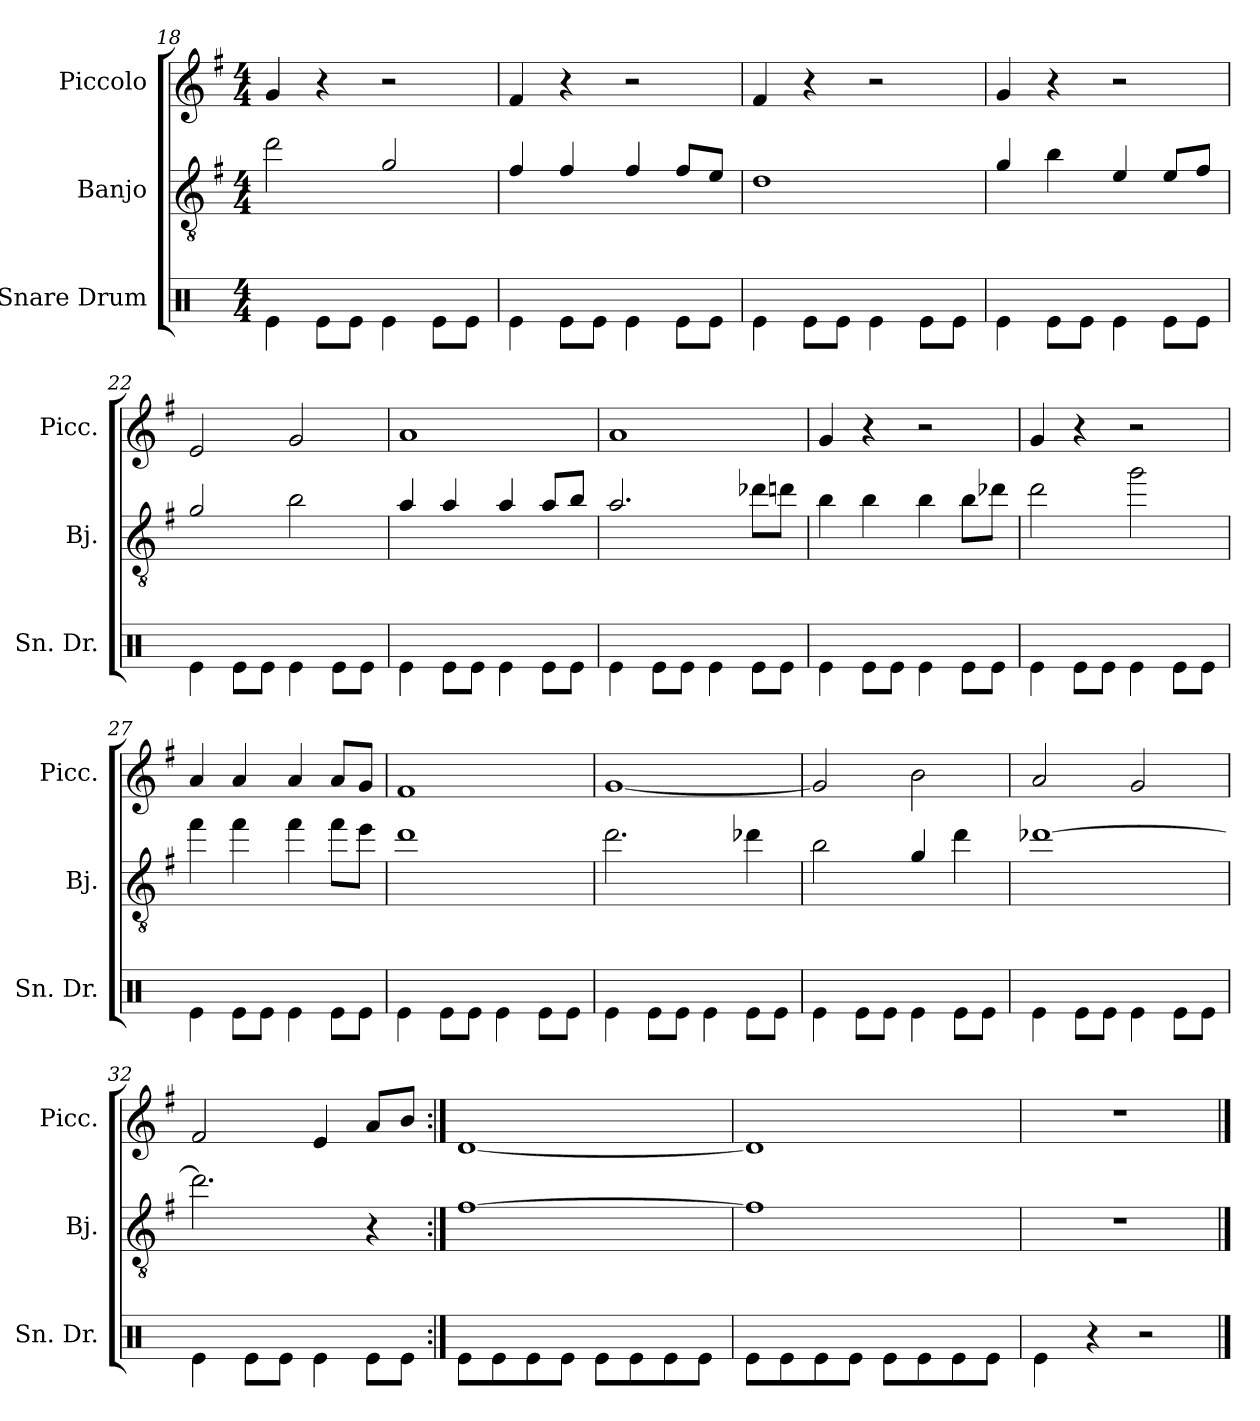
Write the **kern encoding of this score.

**kern	**kern	**kern
*part3	*part2	*part1
*staff3	*staff2	*staff1
*I"Snare Drum	*I"Banjo	*I"Piccolo
*I'Sn. Dr.	*I'Bj.	*I'Picc.
!!LO:PB:g=z
*clefX	*clefGv2	*clefG2
*	*ITrd7c12	*ITrd-7c-12
*k[]	*k[f#]	*k[f#]
*M4/4	*M4/4	*M4/4
=18	=18	=18
4Re\	2d\	4gg/
8Re\L	.	4r
8Re\J	.	.
4Re\	2G/	2r
8Re\L	.	.
8Re\J	.	.
=19	=19	=19
4Re\	4F#/	4ff#/
8Re\L	4F#/	4r
8Re\J	.	.
4Re\	4F#/	2r
8Re\L	8F#/L	.
8Re\J	8E/J	.
=20	=20	=20
4Re\	1D	4ff#/
8Re\L	.	4r
8Re\J	.	.
4Re\	.	2r
8Re\L	.	.
8Re\J	.	.
=21	=21	=21
4Re\	4G/	4gg/
8Re\L	4B\	4r
8Re\J	.	.
4Re\	4E/	2r
8Re\L	8E/L	.
8Re\J	8F#/J	.
=22	=22	=22
4Re\	2G/	2ee/
8Re\L	.	.
8Re\J	.	.
4Re\	2B\	2gg/
8Re\L	.	.
8Re\J	.	.
=23	=23	=23
4Re\	4A/	1aa
8Re\L	4A/	.
8Re\J	.	.
4Re\	4A/	.
8Re\L	8A/L	.
8Re\J	8B/J	.
!!LO:LB:g=z
=24	=24	=24
4Re\	2.A/	1aa
8Re\L	.	.
8Re\J	.	.
4Re\	.	.
8Re\L	8d-X\L	.
8Re\J	8dn\J	.
=25	=25	=25
4Re\	4B\	4gg/
8Re\L	4B\	4r
8Re\J	.	.
4Re\	4B\	2r
8Re\L	8B\L	.
8Re\J	8d-X\J	.
=26	=26	=26
4Re\	2d\	4gg/
8Re\L	.	4r
8Re\J	.	.
4Re\	2g\	2r
8Re\L	.	.
8Re\J	.	.
=27	=27	=27
4Re\	4f#\	4aa/
8Re\L	4f#\	4aa/
8Re\J	.	.
4Re\	4f#\	4aa/
8Re\L	8f#\L	8aa/L
8Re\J	8e\J	8gg/J
=28	=28	=28
4Re\	1d	1ff#
8Re\L	.	.
8Re\J	.	.
4Re\	.	.
8Re\L	.	.
8Re\J	.	.
=29	=29	=29
4Re\	2.d\	[1gg
8Re\L	.	.
8Re\J	.	.
4Re\	.	.
8Re\L	4d-X\	.
8Re\J	.	.
!!LO:LB:g=z
=30	=30	=30
4Re\	2B\	2gg/]
8Re\L	.	.
8Re\J	.	.
4Re\	4G/	2bb\
8Re\L	4d\	.
8Re\J	.	.
=31	=31	=31
4Re\	[1d-X	2aa/
8Re\L	.	.
8Re\J	.	.
4Re\	.	2gg/
8Re\L	.	.
8Re\J	.	.
=32	=32	=32
4Re\	2.d-\]	2ff#/
8Re\L	.	.
8Re\J	.	.
4Re\	.	4ee/
8Re\L	4r	8aa/L
8Re\J	.	8bb/J
=33:|!	=33:|!	=33:|!
8Re\L	[1F#	[1dd
8Re\	.	.
8Re\	.	.
8Re\J	.	.
8Re\L	.	.
8Re\	.	.
8Re\	.	.
8Re\J	.	.
=34	=34	=34
8Re\L	1F#]	1dd]
8Re\	.	.
8Re\	.	.
8Re\J	.	.
8Re\L	.	.
8Re\	.	.
8Re\	.	.
8Re\J	.	.
=35	=35	=35
4Re\	1r	1r
4r	.	.
2r	.	.
==	==	==
*-	*-	*-
